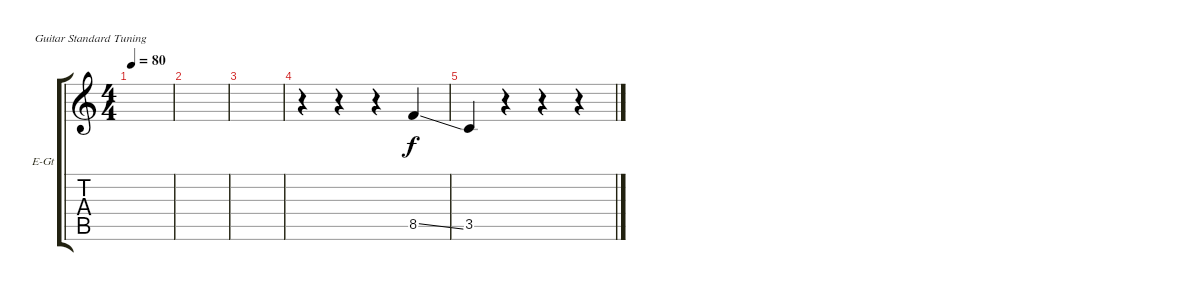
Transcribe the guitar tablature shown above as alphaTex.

\defaultSystemsLayout 4
\bracketExtendMode groupsimilarinstruments
\firstSystemTrackNameOrientation horizontal
\otherSystemsTrackNameOrientation horizontal
\track ("Electric Guitar" "E-Gt") {instrument distortionguitar}
\staff {score tabs}
\tuning (E4 B3 G3 D3 A2 E2)
\ts (4 4)
\tempo 80
\clef g2
\ks c
|
|
|
r.4 r.4 r.4 8.5{ss}.4 |
3.5.4 r.4 r.4 r.4
